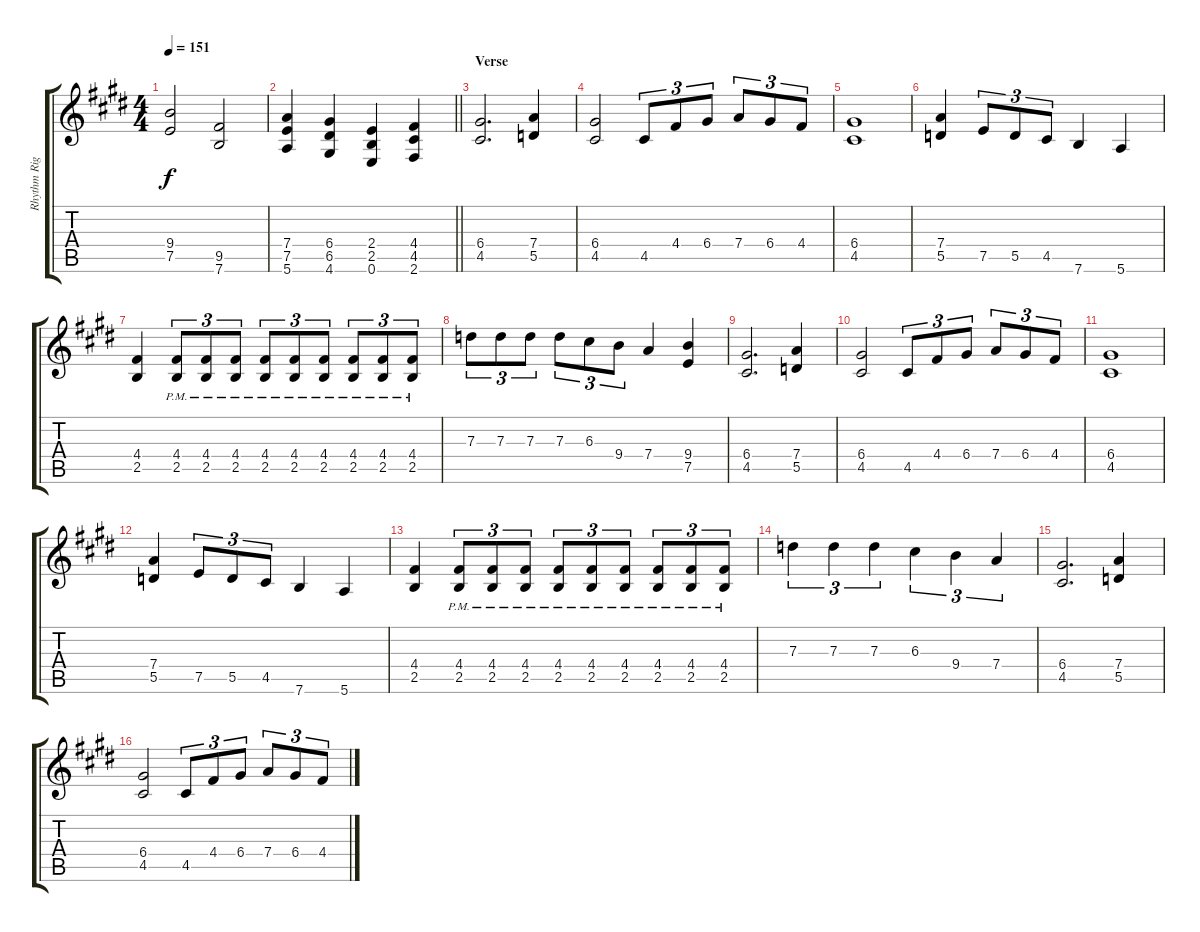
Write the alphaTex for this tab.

\track ("Rhythm Right" "Rhythm Rig") {instrument distortionguitar}
\staff {score tabs}
\tuning (E4 B3 G3 D3 A2 E2) {hide}
\ts (4 4)
\tempo 151
\clef g2
\ks e
(9.4 7.5).2{dy f} (9.5 7.6).2 |
\barLineRight lightlight
(7.4 7.5 5.6).4 (6.4 6.5 4.6).4 (2.4 2.5 0.6).4 (4.4 4.5 2.6).4 |
\section ("" "Verse")
(6.4 4.5).2{d} (7.4 5.5).4 |
(6.4 4.5).2 4.5.8{tu (3 2)} 4.4.8{tu (3 2)} 6.4.8{tu (3 2)} 7.4.8{tu (3 2)} 6.4.8{tu (3 2)} 4.4.8{tu (3 2)} |
(6.4 4.5).1 |
(7.4 5.5).4 7.5.8{tu (3 2)} 5.5.8{tu (3 2)} 4.5.8{tu (3 2)} 7.6.4 5.6.4 |
(4.4 2.5).4 (4.4{pm} 2.5).8{tu (3 2)} (4.4{pm} 2.5).8{tu (3 2)} (4.4{pm} 2.5).8{tu (3 2)} (4.4{pm} 2.5).8{tu (3 2)} (4.4{pm} 2.5).8{tu (3 2)} (4.4{pm} 2.5).8{tu (3 2)} (4.4{pm} 2.5).8{tu (3 2)} (4.4{pm} 2.5).8{tu (3 2)} (4.4{pm} 2.5).8{tu (3 2)} |
7.3.8{tu (3 2)} 7.3.8{tu (3 2)} 7.3.8{tu (3 2)} 7.3.8{tu (3 2)} 6.3.8{tu (3 2)} 9.4.8{tu (3 2)} 7.4.4 (9.4 7.5).4 |
(6.4 4.5).2{d} (7.4 5.5).4 |
(6.4 4.5).2 4.5.8{tu (3 2)} 4.4.8{tu (3 2)} 6.4.8{tu (3 2)} 7.4.8{tu (3 2)} 6.4.8{tu (3 2)} 4.4.8{tu (3 2)} |
(6.4 4.5).1 |
(7.4 5.5).4 7.5.8{tu (3 2)} 5.5.8{tu (3 2)} 4.5.8{tu (3 2)} 7.6.4 5.6.4 |
(4.4 2.5).4 (4.4{pm} 2.5).8{tu (3 2)} (4.4{pm} 2.5).8{tu (3 2)} (4.4{pm} 2.5).8{tu (3 2)} (4.4{pm} 2.5).8{tu (3 2)} (4.4{pm} 2.5).8{tu (3 2)} (4.4{pm} 2.5).8{tu (3 2)} (4.4{pm} 2.5).8{tu (3 2)} (4.4{pm} 2.5).8{tu (3 2)} (4.4{pm} 2.5).8{tu (3 2)} |
7.3.4{tu (3 2)} 7.3.4{tu (3 2)} 7.3.4{tu (3 2)} 6.3.4{tu (3 2)} 9.4.4{tu (3 2)} 7.4.4{tu (3 2)} |
(6.4 4.5).2{d} (7.4 5.5).4 |
(6.4 4.5).2 4.5.8{tu (3 2)} 4.4.8{tu (3 2)} 6.4.8{tu (3 2)} 7.4.8{tu (3 2)} 6.4.8{tu (3 2)} 4.4.8{tu (3 2)}
